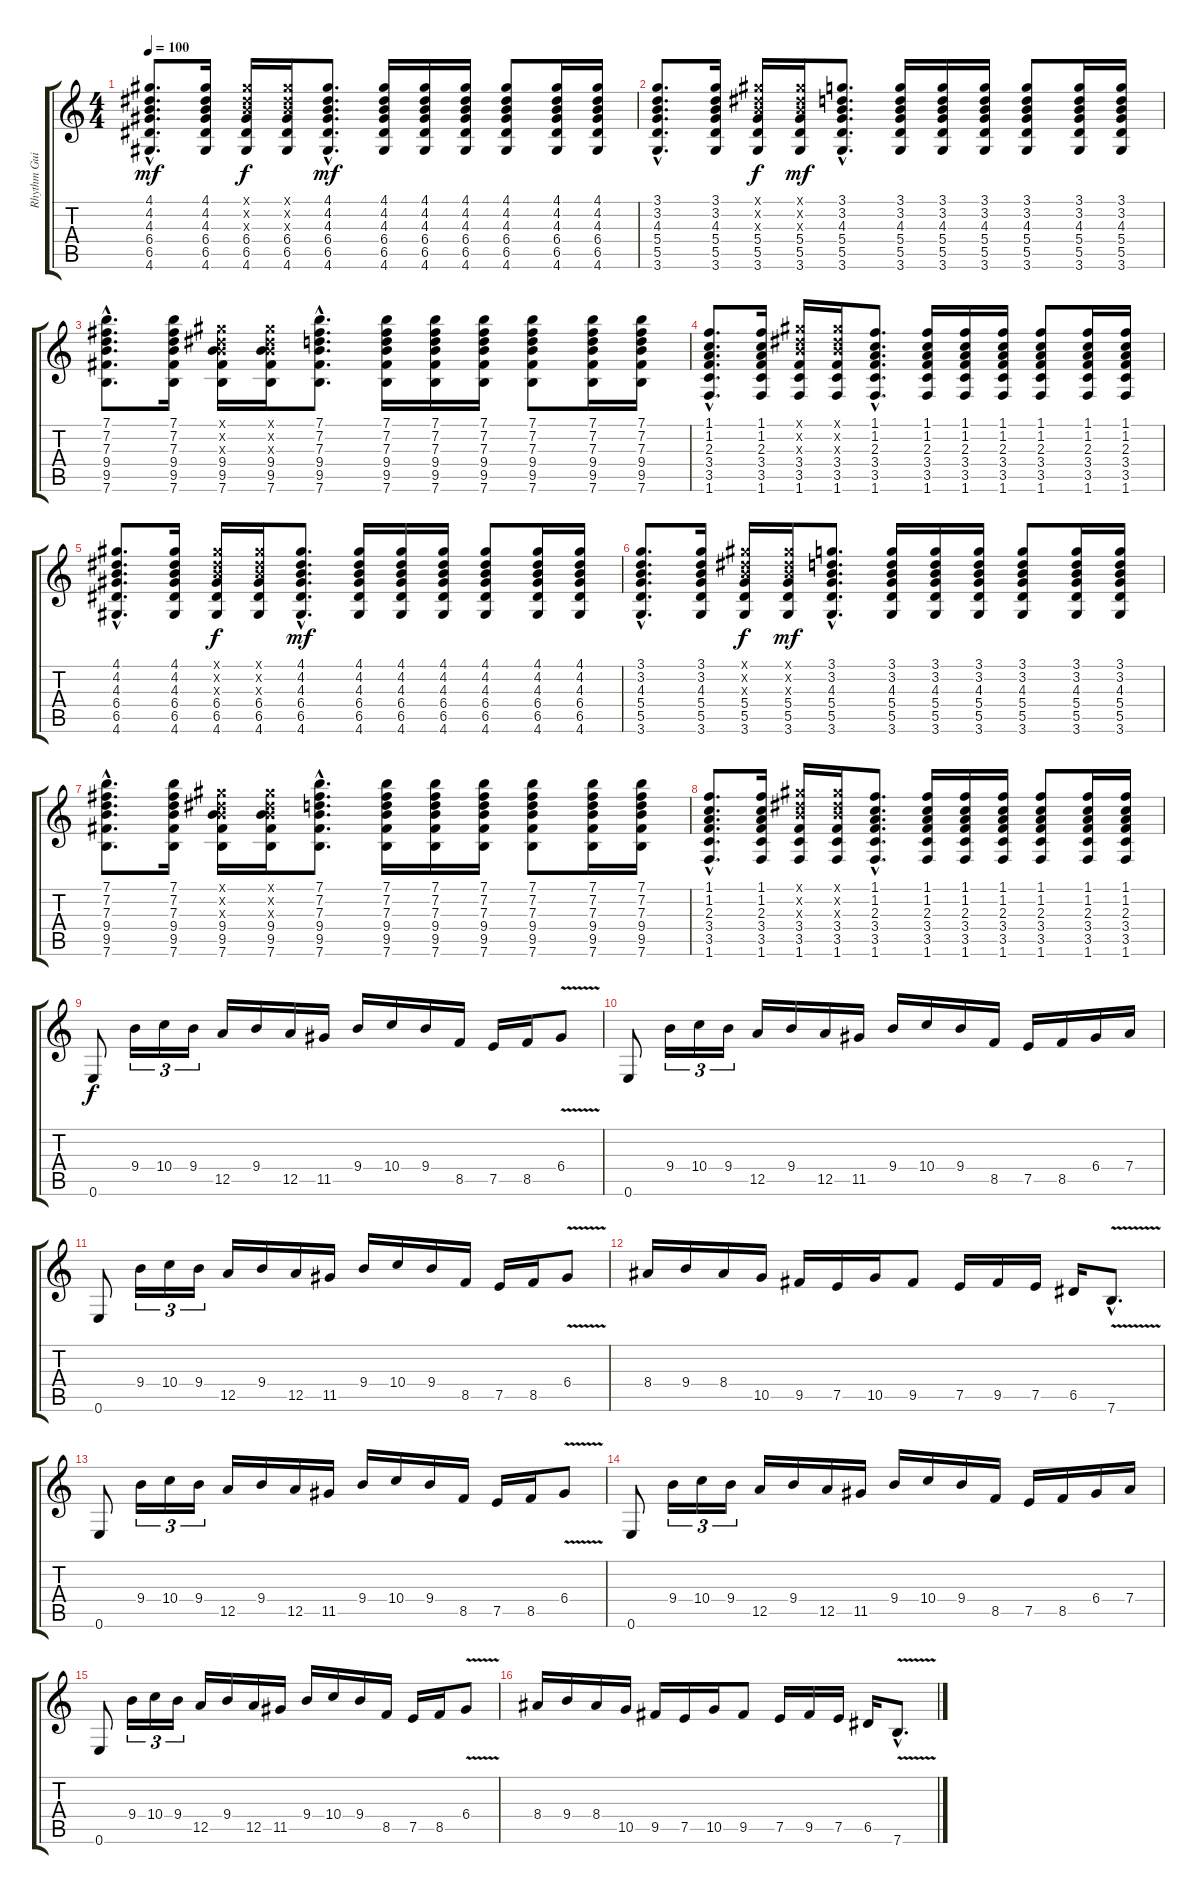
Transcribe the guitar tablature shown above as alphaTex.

\track ("Rhythm Guitar I" "Rhythm Gui") {instrument distortionguitar}
\staff {score tabs}
\tuning (E4 B3 G3 D3 A2 E2) {hide}
\ts (4 4)
\tempo 100
\clef g2
\ks c
(4.1{hac} 4.2{hac} 4.3{hac} 6.4{hac} 6.5{hac} 4.6{hac}).8{d dy mf} (4.1 4.2 4.3 6.4 6.5 4.6).16 (4.1{x} 4.2{x} 4.3{x} 6.4 6.5 4.6).16{dy f} (4.1{x} 4.2{x} 4.3{x} 6.4 6.5 4.6).16 (4.1{hac} 4.2{hac} 4.3{hac} 6.4{hac} 6.5{hac} 4.6{hac}).8{d dy mf} (4.1 4.2 4.3 6.4 6.5 4.6).16 (4.1 4.2 4.3 6.4 6.5 4.6).16 (4.1 4.2 4.3 6.4 6.5 4.6).16 (4.1 4.2 4.3 6.4 6.5 4.6).8 (4.1 4.2 4.3 6.4 6.5 4.6).16 (4.1 4.2 4.3 6.4 6.5 4.6).16 |
(3.1{hac} 3.2{hac} 4.3{hac} 5.4{hac} 5.5{hac} 3.6{hac}).8{d} (3.1 3.2 4.3 5.4 5.5 3.6).16 (4.1{x} 4.2{x} 4.3{x} 5.4 5.5 3.6).16{dy f} (4.1{x} 4.2{x} 4.3{x} 5.4 5.5 3.6).16{dy mf} (3.1{hac} 3.2{hac} 4.3{hac} 5.4{hac} 5.5{hac} 3.6{hac}).8{d} (3.1 3.2 4.3 5.4 5.5 3.6).16 (3.1 3.2 4.3 5.4 5.5 3.6).16 (3.1 3.2 4.3 5.4 5.5 3.6).16 (3.1 3.2 4.3 5.4 5.5 3.6).8 (3.1 3.2 4.3 5.4 5.5 3.6).16 (3.1 3.2 4.3 5.4 5.5 3.6).16 |
(7.1{hac} 7.2{hac} 7.3{hac} 9.4{hac} 9.5{hac} 7.6{hac}).8{d} (7.1 7.2 7.3 9.4 9.5 7.6).16 (4.1{x} 4.2{x} 4.3{x} 9.4 9.5 7.6).16 (4.1{x} 4.2{x} 4.3{x} 9.4 9.5 7.6).16 (7.1{hac} 7.2{hac} 7.3{hac} 9.4{hac} 9.5{hac} 7.6{hac}).8{d} (7.1 7.2 7.3 9.4 9.5 7.6).16 (7.1 7.2 7.3 9.4 9.5 7.6).16 (7.1 7.2 7.3 9.4 9.5 7.6).16 (7.1 7.2 7.3 9.4 9.5 7.6).8 (7.1 7.2 7.3 9.4 9.5 7.6).16 (7.1 7.2 7.3 9.4 9.5 7.6).16 |
(1.1{hac} 1.2{hac} 2.3{hac} 3.4{hac} 3.5{hac} 1.6{hac}).8{d} (1.1 1.2 2.3 3.4 3.5 1.6).16 (4.1{x} 4.2{x} 4.3{x} 3.4 3.5 1.6).16 (4.1{x} 4.2{x} 4.3{x} 3.4 3.5 1.6).16 (1.1{hac} 1.2{hac} 2.3{hac} 3.4{hac} 3.5{hac} 1.6{hac}).8{d} (1.1 1.2 2.3 3.4 3.5 1.6).16 (1.1 1.2 2.3 3.4 3.5 1.6).16 (1.1 1.2 2.3 3.4 3.5 1.6).16 (1.1 1.2 2.3 3.4 3.5 1.6).8 (1.1 1.2 2.3 3.4 3.5 1.6).16 (1.1 1.2 2.3 3.4 3.5 1.6).16 |
(4.1{hac} 4.2{hac} 4.3{hac} 6.4{hac} 6.5{hac} 4.6{hac}).8{d} (4.1 4.2 4.3 6.4 6.5 4.6).16 (4.1{x} 4.2{x} 4.3{x} 6.4 6.5 4.6).16{dy f} (4.1{x} 4.2{x} 4.3{x} 6.4 6.5 4.6).16 (4.1{hac} 4.2{hac} 4.3{hac} 6.4{hac} 6.5{hac} 4.6{hac}).8{d dy mf} (4.1 4.2 4.3 6.4 6.5 4.6).16 (4.1 4.2 4.3 6.4 6.5 4.6).16 (4.1 4.2 4.3 6.4 6.5 4.6).16 (4.1 4.2 4.3 6.4 6.5 4.6).8 (4.1 4.2 4.3 6.4 6.5 4.6).16 (4.1 4.2 4.3 6.4 6.5 4.6).16 |
(3.1{hac} 3.2{hac} 4.3{hac} 5.4{hac} 5.5{hac} 3.6{hac}).8{d} (3.1 3.2 4.3 5.4 5.5 3.6).16 (4.1{x} 4.2{x} 4.3{x} 5.4 5.5 3.6).16{dy f} (4.1{x} 4.2{x} 4.3{x} 5.4 5.5 3.6).16{dy mf} (3.1{hac} 3.2{hac} 4.3{hac} 5.4{hac} 5.5{hac} 3.6{hac}).8{d} (3.1 3.2 4.3 5.4 5.5 3.6).16 (3.1 3.2 4.3 5.4 5.5 3.6).16 (3.1 3.2 4.3 5.4 5.5 3.6).16 (3.1 3.2 4.3 5.4 5.5 3.6).8 (3.1 3.2 4.3 5.4 5.5 3.6).16 (3.1 3.2 4.3 5.4 5.5 3.6).16 |
(7.1{hac} 7.2{hac} 7.3{hac} 9.4{hac} 9.5{hac} 7.6{hac}).8{d} (7.1 7.2 7.3 9.4 9.5 7.6).16 (4.1{x} 4.2{x} 4.3{x} 9.4 9.5 7.6).16 (4.1{x} 4.2{x} 4.3{x} 9.4 9.5 7.6).16 (7.1{hac} 7.2{hac} 7.3{hac} 9.4{hac} 9.5{hac} 7.6{hac}).8{d} (7.1 7.2 7.3 9.4 9.5 7.6).16 (7.1 7.2 7.3 9.4 9.5 7.6).16 (7.1 7.2 7.3 9.4 9.5 7.6).16 (7.1 7.2 7.3 9.4 9.5 7.6).8 (7.1 7.2 7.3 9.4 9.5 7.6).16 (7.1 7.2 7.3 9.4 9.5 7.6).16 |
(1.1{hac} 1.2{hac} 2.3{hac} 3.4{hac} 3.5{hac} 1.6{hac}).8{d} (1.1 1.2 2.3 3.4 3.5 1.6).16 (4.1{x} 4.2{x} 4.3{x} 3.4 3.5 1.6).16 (4.1{x} 4.2{x} 4.3{x} 3.4 3.5 1.6).16 (1.1{hac} 1.2{hac} 2.3{hac} 3.4{hac} 3.5{hac} 1.6{hac}).8{d} (1.1 1.2 2.3 3.4 3.5 1.6).16 (1.1 1.2 2.3 3.4 3.5 1.6).16 (1.1 1.2 2.3 3.4 3.5 1.6).16 (1.1 1.2 2.3 3.4 3.5 1.6).8 (1.1 1.2 2.3 3.4 3.5 1.6).16 (1.1 1.2 2.3 3.4 3.5 1.6).16 |
0.6.8{dy f} 9.4.16{tu (3 2)} 10.4.16{tu (3 2)} 9.4.16{tu (3 2)} 12.5.16 9.4.16 12.5.16 11.5.16 9.4.16 10.4.16 9.4.16 8.5.16 7.5.16 8.5.16 6.4{v}.8 |
0.6.8 9.4.16{tu (3 2)} 10.4.16{tu (3 2)} 9.4.16{tu (3 2)} 12.5.16 9.4.16 12.5.16 11.5.16 9.4.16 10.4.16 9.4.16 8.5.16 7.5.16 8.5.16 6.4.16 7.4.16 |
0.6.8 9.4.16{tu (3 2)} 10.4.16{tu (3 2)} 9.4.16{tu (3 2)} 12.5.16 9.4.16 12.5.16 11.5.16 9.4.16 10.4.16 9.4.16 8.5.16 7.5.16 8.5.16 6.4{v}.8 |
8.4.16 9.4.16 8.4.16 10.5.16 9.5.16 7.5.16 10.5.16 9.5.8 7.5.16 9.5.16 7.5.16 6.5.16 7.6{v hac}.8{d} |
0.6.8 9.4.16{tu (3 2)} 10.4.16{tu (3 2)} 9.4.16{tu (3 2)} 12.5.16 9.4.16 12.5.16 11.5.16 9.4.16 10.4.16 9.4.16 8.5.16 7.5.16 8.5.16 6.4{v}.8 |
0.6.8 9.4.16{tu (3 2)} 10.4.16{tu (3 2)} 9.4.16{tu (3 2)} 12.5.16 9.4.16 12.5.16 11.5.16 9.4.16 10.4.16 9.4.16 8.5.16 7.5.16 8.5.16 6.4.16 7.4.16 |
0.6.8 9.4.16{tu (3 2)} 10.4.16{tu (3 2)} 9.4.16{tu (3 2)} 12.5.16 9.4.16 12.5.16 11.5.16 9.4.16 10.4.16 9.4.16 8.5.16 7.5.16 8.5.16 6.4{v}.8 |
8.4.16 9.4.16 8.4.16 10.5.16 9.5.16 7.5.16 10.5.16 9.5.8 7.5.16 9.5.16 7.5.16 6.5.16 7.6{v hac}.8{d}
